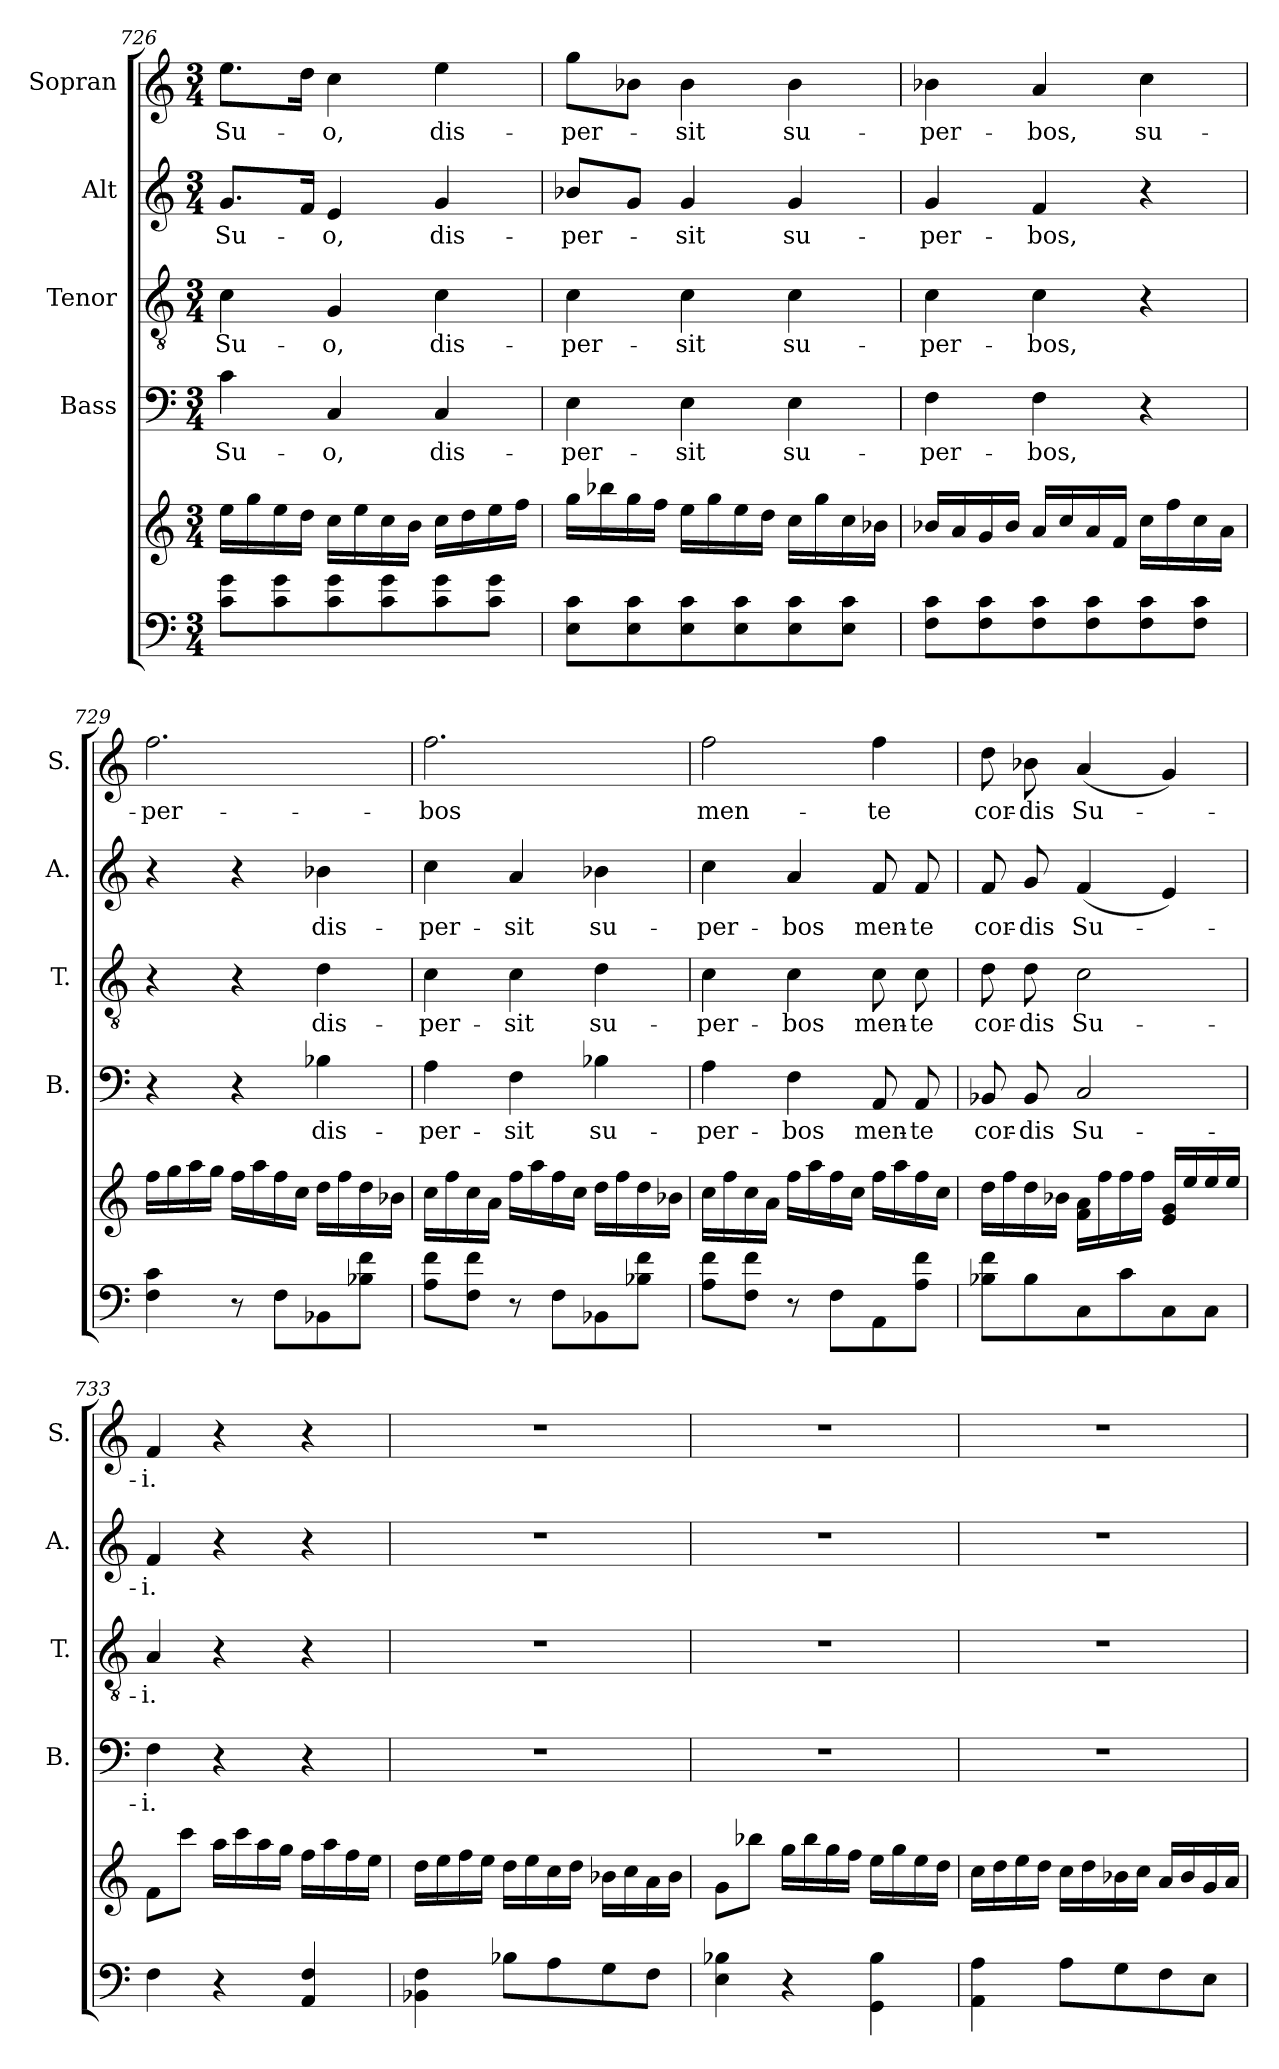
**kern	**kern	**kern	**text	**kern	**text	**kern	**text	**kern	**text
*part5	*part5	*part4	*part4	*part3	*part3	*part2	*part2	*part1	*part1
*staff6	*staff5	*staff4	*staff4	*staff3	*staff3	*staff2	*staff2	*staff1	*staff1
*	*	*I"Bass	*	*I"Tenor	*	*I"Alt	*	*I"Sopran	*
*	*	*I'B.	*	*I'T.	*	*I'A.	*	*I'S.	*
*clefF4	*clefG2	*clefF4	*	*clefGv2	*	*clefG2	*	*clefG2	*
*k[]	*k[]	*k[]	*	*k[]	*	*k[]	*	*k[]	*
*C:	*C:	*C:	*	*C:	*	*C:	*	*C:	*
*M3/4	*M3/4	*M3/4	*	*M3/4	*	*M3/4	*	*M3/4	*
=726	=726	=726	=726	=726	=726	=726	=726	=726	=726
!	!	!	!LO:LY:b	!	!LO:LY:b	!	!LO:LY:b	!	!LO:LY:b
8c\ 8g\L	16ee\LL	4c\	Su-	4c\	Su-	8.g/L	Su-	8.ee\L	Su-
.	16gg\	.	.	.	.	.	.	.	.
8c\ 8g\	16ee\	.	.	.	.	.	.	.	.
.	16dd\JJ	.	.	.	.	16f/Jk	.	16dd\Jk	.
!	!	!	!LO:LY:b	!	!LO:LY:b	!	!LO:LY:b	!	!LO:LY:b
8c\ 8g\	16cc\LL	4C/	-o,	4G/	-o,	4e/	-o,	4cc\	-o,
.	16ee\	.	.	.	.	.	.	.	.
8c\ 8g\	16cc\	.	.	.	.	.	.	.	.
.	16b\JJ	.	.	.	.	.	.	.	.
!	!	!	!LO:LY:b	!	!LO:LY:b	!	!LO:LY:b	!	!LO:LY:b
8c\ 8g\	16cc\LL	4C/	dis-	4c\	dis-	4g/	dis-	4ee\	dis-
.	16dd\	.	.	.	.	.	.	.	.
8c\ 8g\J	16ee\	.	.	.	.	.	.	.	.
.	16ff\JJ	.	.	.	.	.	.	.	.
!!LO:LB:g=z
=727	=727	=727	=727	=727	=727	=727	=727	=727	=727
!	!	!	!LO:LY:b	!	!LO:LY:b	!	!LO:LY:b	!	!LO:LY:b
8E\ 8c\L	16gg\LL	4E\	-per-	4c\	-per-	8b-X/L	-per-	8gg\L	-per-
.	16bb-X\	.	.	.	.	.	.	.	.
8E\ 8c\	16gg\	.	.	.	.	8g/J	.	8b-X\J	.
.	16ff\JJ	.	.	.	.	.	.	.	.
!	!	!	!LO:LY:b	!	!LO:LY:b	!	!LO:LY:b	!	!LO:LY:b
8E\ 8c\	16ee\LL	4E\	-sit	4c\	-sit	4g/	-sit	4b-\	-sit
.	16gg\	.	.	.	.	.	.	.	.
8E\ 8c\	16ee\	.	.	.	.	.	.	.	.
.	16dd\JJ	.	.	.	.	.	.	.	.
!	!	!	!LO:LY:b	!	!LO:LY:b	!	!LO:LY:b	!	!LO:LY:b
8E\ 8c\	16cc\LL	4E\	su-	4c\	su-	4g/	su-	4b-\	su-
.	16gg\	.	.	.	.	.	.	.	.
8E\ 8c\J	16cc\	.	.	.	.	.	.	.	.
.	16b-X\JJ	.	.	.	.	.	.	.	.
=728	=728	=728	=728	=728	=728	=728	=728	=728	=728
!	!	!	!LO:LY:b	!	!LO:LY:b	!	!LO:LY:b	!	!LO:LY:b
8F\ 8c\L	16b-X/LL	4F\	-per-	4c\	-per-	4g/	-per-	4b-X\	-per-
.	16a/	.	.	.	.	.	.	.	.
8F\ 8c\	16g/	.	.	.	.	.	.	.	.
.	16b-/JJ	.	.	.	.	.	.	.	.
!	!	!	!LO:LY:b	!	!LO:LY:b	!	!LO:LY:b	!	!LO:LY:b
8F\ 8c\	16a/LL	4F\	-bos,	4c\	-bos,	4f/	-bos,	4a/	-bos,
.	16cc/	.	.	.	.	.	.	.	.
8F\ 8c\	16a/	.	.	.	.	.	.	.	.
.	16f/JJ	.	.	.	.	.	.	.	.
!	!	!	!	!	!	!	!	!	!LO:LY:b
8F\ 8c\	16cc\LL	4r	.	4r	.	4r	.	4cc\	su-
.	16ff\	.	.	.	.	.	.	.	.
8F\ 8c\J	16cc\	.	.	.	.	.	.	.	.
.	16a\JJ	.	.	.	.	.	.	.	.
=729	=729	=729	=729	=729	=729	=729	=729	=729	=729
!	!	!	!	!	!	!	!	!	!LO:LY:b
4F\ 4c\	16ff\LL	4r	.	4r	.	4r	.	2.ff\	-per-
.	16gg\	.	.	.	.	.	.	.	.
.	16aa\	.	.	.	.	.	.	.	.
.	16gg\JJ	.	.	.	.	.	.	.	.
8r	16ff\LL	4r	.	4r	.	4r	.	.	.
.	16aa\	.	.	.	.	.	.	.	.
8F\L	16ff\	.	.	.	.	.	.	.	.
.	16cc\JJ	.	.	.	.	.	.	.	.
!	!	!	!LO:LY:b	!	!LO:LY:b	!	!LO:LY:b	!	!
8BB-X\	16dd\LL	4B-X\	dis-	4d\	dis-	4b-X\	dis-	.	.
.	16ff\	.	.	.	.	.	.	.	.
8B-X\ 8f\J	16dd\	.	.	.	.	.	.	.	.
.	16b-X\JJ	.	.	.	.	.	.	.	.
=730	=730	=730	=730	=730	=730	=730	=730	=730	=730
!	!	!	!LO:LY:b	!	!LO:LY:b	!	!LO:LY:b	!	!LO:LY:b
8A\ 8f\L	16cc\LL	4A\	-per-	4c\	-per-	4cc\	-per-	2.ff\	-bos
.	16ff\	.	.	.	.	.	.	.	.
8F\ 8f\J	16cc\	.	.	.	.	.	.	.	.
.	16a\JJ	.	.	.	.	.	.	.	.
!	!	!	!LO:LY:b	!	!LO:LY:b	!	!LO:LY:b	!	!
8r	16ff\LL	4F\	-sit	4c\	-sit	4a/	-sit	.	.
.	16aa\	.	.	.	.	.	.	.	.
8F\L	16ff\	.	.	.	.	.	.	.	.
.	16cc\JJ	.	.	.	.	.	.	.	.
!	!	!	!LO:LY:b	!	!LO:LY:b	!	!LO:LY:b	!	!
8BB-X\	16dd\LL	4B-X\	su-	4d\	su-	4b-X\	su-	.	.
.	16ff\	.	.	.	.	.	.	.	.
8B-X\ 8f\J	16dd\	.	.	.	.	.	.	.	.
.	16b-X\JJ	.	.	.	.	.	.	.	.
!!LO:PB:g=z
=731	=731	=731	=731	=731	=731	=731	=731	=731	=731
!	!	!	!LO:LY:b	!	!LO:LY:b	!	!LO:LY:b	!	!LO:LY:b
8A\ 8f\L	16cc\LL	4A\	-per-	4c\	-per-	4cc\	-per-	2ff\	men-
.	16ff\	.	.	.	.	.	.	.	.
8F\ 8f\J	16cc\	.	.	.	.	.	.	.	.
.	16a\JJ	.	.	.	.	.	.	.	.
!	!	!	!LO:LY:b	!	!LO:LY:b	!	!LO:LY:b	!	!
8r	16ff\LL	4F\	-bos	4c\	-bos	4a/	-bos	.	.
.	16aa\	.	.	.	.	.	.	.	.
8F\L	16ff\	.	.	.	.	.	.	.	.
.	16cc\JJ	.	.	.	.	.	.	.	.
!	!	!	!LO:LY:b	!	!LO:LY:b	!	!LO:LY:b	!	!LO:LY:b
8AA\	16ff\LL	8AA/	men-	8c\	men-	8f/	men-	4ff\	-te
.	16aa\	.	.	.	.	.	.	.	.
!	!	!	!LO:LY:b	!	!LO:LY:b	!	!LO:LY:b	!	!
8A\ 8f\J	16ff\	8AA/	-te	8c\	-te	8f/	-te	.	.
.	16cc\JJ	.	.	.	.	.	.	.	.
=732	=732	=732	=732	=732	=732	=732	=732	=732	=732
!	!	!	!LO:LY:b	!	!LO:LY:b	!	!LO:LY:b	!	!LO:LY:b
8B-X\ 8f\L	16dd\LL	8BB-X/	cor-	8d\	cor-	8f/	cor-	8dd\	cor-
.	16ff\	.	.	.	.	.	.	.	.
!	!	!	!LO:LY:b	!	!LO:LY:b	!	!LO:LY:b	!	!LO:LY:b
8B-\	16dd\	8BB-/	-dis	8d\	-dis	8g/	-dis	8b-X\	-dis
.	16b-X\JJ	.	.	.	.	.	.	.	.
!	!	!	!LO:LY:b	!	!LO:LY:b	!	!LO:LY:b	!	!LO:LY:b
8C\	16f\ 16a\LL	2C/	Su-	2c\	Su-	(<4f/	Su-	(<4a/	Su-
.	16ff\	.	.	.	.	.	.	.	.
8c\	16ff\	.	.	.	.	.	.	.	.
.	16ff\JJ	.	.	.	.	.	.	.	.
8C\	16e/ 16g/LL	.	.	.	.	4e/)	.	4g/)	.
.	16ee/	.	.	.	.	.	.	.	.
8C\J	16ee/	.	.	.	.	.	.	.	.
.	16ee/JJ	.	.	.	.	.	.	.	.
=733	=733	=733	=733	=733	=733	=733	=733	=733	=733
!	!	!	!LO:LY:b	!	!LO:LY:b	!	!LO:LY:b	!	!LO:LY:b
4F\	8f\L	4F\	-i.	4A/	-i.	4f/	-i.	4f/	-i.
.	8ccc\J	.	.	.	.	.	.	.	.
4r	16aa\LL	4r	.	4r	.	4r	.	4r	.
.	16ccc\	.	.	.	.	.	.	.	.
.	16aa\	.	.	.	.	.	.	.	.
.	16gg\JJ	.	.	.	.	.	.	.	.
4AA/ 4F/	16ff\LL	4r	.	4r	.	4r	.	4r	.
.	16aa\	.	.	.	.	.	.	.	.
.	16ff\	.	.	.	.	.	.	.	.
.	16ee\JJ	.	.	.	.	.	.	.	.
=734	=734	=734	=734	=734	=734	=734	=734	=734	=734
4BB-X\ 4F\	16dd\LL	2.r	.	2.r	.	2.r	.	2.r	.
.	16ee\	.	.	.	.	.	.	.	.
.	16ff\	.	.	.	.	.	.	.	.
.	16ee\JJ	.	.	.	.	.	.	.	.
8B-X\L	16dd\LL	.	.	.	.	.	.	.	.
.	16ee\	.	.	.	.	.	.	.	.
8A\	16cc\	.	.	.	.	.	.	.	.
.	16dd\JJ	.	.	.	.	.	.	.	.
8G\	16b-X\LL	.	.	.	.	.	.	.	.
.	16cc\	.	.	.	.	.	.	.	.
8F\J	16a\	.	.	.	.	.	.	.	.
.	16b-\JJ	.	.	.	.	.	.	.	.
!!LO:LB:g=z
=735	=735	=735	=735	=735	=735	=735	=735	=735	=735
4E\ 4B-X\	8g\L	2.r	.	2.r	.	2.r	.	2.r	.
.	8bb-X\J	.	.	.	.	.	.	.	.
4r	16gg\LL	.	.	.	.	.	.	.	.
.	16bb-\	.	.	.	.	.	.	.	.
.	16gg\	.	.	.	.	.	.	.	.
.	16ff\JJ	.	.	.	.	.	.	.	.
4GG\ 4B-\	16ee\LL	.	.	.	.	.	.	.	.
.	16gg\	.	.	.	.	.	.	.	.
.	16ee\	.	.	.	.	.	.	.	.
.	16dd\JJ	.	.	.	.	.	.	.	.
=736	=736	=736	=736	=736	=736	=736	=736	=736	=736
4AA\ 4A\	16cc\LL	2.r	.	2.r	.	2.r	.	2.r	.
.	16dd\	.	.	.	.	.	.	.	.
.	16ee\	.	.	.	.	.	.	.	.
.	16dd\JJ	.	.	.	.	.	.	.	.
8A\L	16cc\LL	.	.	.	.	.	.	.	.
.	16dd\	.	.	.	.	.	.	.	.
8G\	16b-X\	.	.	.	.	.	.	.	.
.	16cc\JJ	.	.	.	.	.	.	.	.
8F\	16a/LL	.	.	.	.	.	.	.	.
.	16b-/	.	.	.	.	.	.	.	.
8E\J	16g/	.	.	.	.	.	.	.	.
.	16a/JJ	.	.	.	.	.	.	.	.
=	=	=	=	=	=	=	=	=	=
*-	*-	*-	*-	*-	*-	*-	*-	*-	*-
